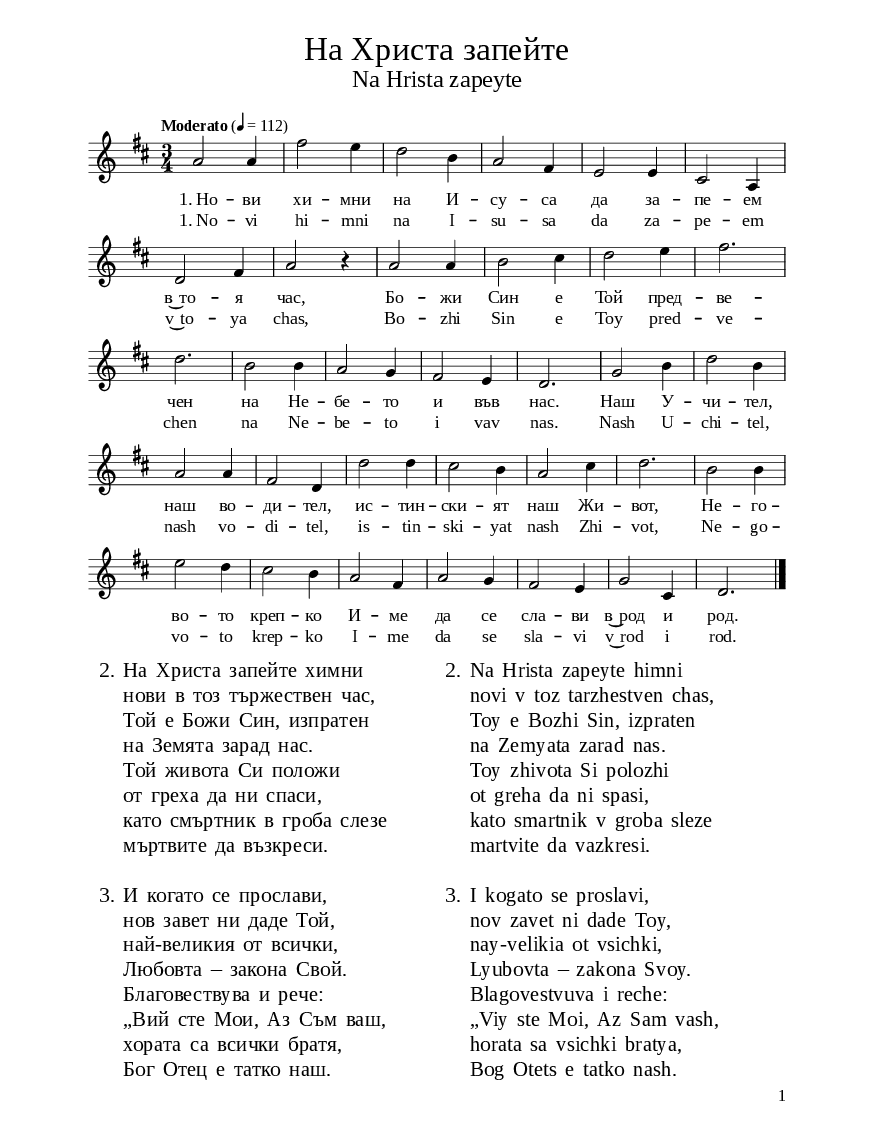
\version "2.24.0"

% include paper part and global functions
\include "include/globals.ily"

\bookpart {
  \include "include/bookpart-paper.ily"
  \score {
    \include "include/score-layout.ily"

    \new Voice \absolute  {
      \clef treble
      \key d \major
      \time 3/4
      \tempoFunc "Moderato" 4 "112"
      \autoBeamOff


      a'2 a'4| fis''2 e''4| d''2 b'4 | a'2 fis'4 | e'2 e'4 | cis'2 a4 | \break

      d'2 fis'4 | a'2 r4| a'2 a'4| b'2 cis''4 | d''2 e''4| fis''2.| \break

      d''2. |  b'2 b'4| a'2 g'4 | fis'2 e'4 | d'2. | g'2 b'4 | d''2 b'4| \break

      a'2 a'4 | fis'2 d'4 | d''2 d''4 | cis''2 b'4 | a'2 cis''4 | d''2. | b'2 b'4 |  \break

      e''2 d''4 | cis''2 b'4 | a'2 fis'4 | a'2 g'4 | fis'2 e'4 | g'2 cis'4| d'2. | \bar "|." \break
    }

    \addlyrics {
      "1. Но" -- ви хи -- мни на И -- су -- са да за -- пе -- ем
      в~то -- я час, Бо -- жи Син е Той пред -- ве --
      чен на Не -- бе -- то и във нас.  Наш У -- чи -- тел,
      наш во -- ди -- тел, ис -- тин -- ски -- ят наш Жи -- вот, Не -- го --
      во -- то креп -- ко И -- ме да се сла -- ви в~род и род.
    }

    \addlyrics {
      "1. No" -- vi hi -- mni na I -- su -- sa da za -- pe -- em
      v~to -- ya chas, Bo -- zhi Sin e Toy pred -- ve --
      chen na Ne -- be -- to i vav nas.  Nash U -- chi -- tel,
      nash vo -- di -- tel, is -- tin -- ski -- yat nash Zhi -- vot, Ne -- go --
      vo -- to krep -- ko I -- me da se sla -- vi v~rod i rod.
    }

    \header {
      title = \titleFunc "На Христа запейте" "Na Hrista zapeyte"
    }

    \midi{}

  } % score

  \markup \empty-one

  \markup \fontsize #bgCoupletFontSize {
    \hspace #1
    \override #`(baseline-skip . ,bgCoupletBaselineSkip)
    \column {
      \line {   2.  На Христа запейте химни  }

      \line {   "   " нови в тоз тържествен час, }

      \line {   "   " Той е Божи Син, изпратен }

      \line {   "   " на Земята зарад нас. }

      \line {   "   " Той живота Си положи }

      \line {   "   " от греха да ни спаси, }

      \line {   "   " като смъртник в гроба слезе }

      \line {   "   " мъртвите да възкреси. }
      \line {   "   "}

      \line {   3.  И когато се прослави, }

      \line {   "   " нов завет ни даде Той, }

      \line {   "   " най-великия от всички, }

      \line {   "   " Любовта – закона Свой. }

      \line {   "   " Благовествува и рече: }

      \line {   "   " „Вий сте Мои, Aз Съм ваш, }

      \line {   "   " хората са всички братя, }

      \line {   "   " Бог Отец е татко наш. }

    }

    \hspace #5
    \override #`(baseline-skip . ,bgCoupletBaselineSkip)
    \column {
      \line {   2.  Na Hrista zapeyte himni  }

      \line {   "   " novi v toz tarzhestven chas, }

      \line {   "   " Toy e Bozhi Sin, izpraten }

      \line {   "   " na Zemyata zarad nas. }

      \line {   "   " Toy zhivota Si polozhi }

      \line {   "   " ot greha da ni spasi, }

      \line {   "   " kato smartnik v groba sleze }

      \line {   "   " martvite da vazkresi. }
      \line {   "   "}

      \line {   3.  I kogato se proslavi, }

      \line {   "   " nov zavet ni dade Toy, }

      \line {   "   " nay-velikia ot vsichki, }

      \line {   "   " Lyubovta – zakona Svoy. }

      \line {   "   " Blagovestvuva i reche: }

      \line {   "   " „Viy ste Moi, Az Sam vash, }

      \line {   "   " horata sa vsichki bratya, }

      \line {   "   " Bog Otets e tatko nash. }


    } %column
  } % markup

  \pageBreak

  \markup \fontsize #bgCoupletFontSize {
    \hspace #1
    \override #`(baseline-skip . ,bgCoupletBaselineSkip)
    \column {


      \line {  4.  Един друг се залюбете, }

      \line {   "   " тъй се служи на Отца; }

      \line {   "   " и Отец ви всички люби, }

      \line {   "   " като Негови деца. }

      \line {   "   " Аз съм жив хляб от Небето, }

      \line {   "   " аз съм истинска лоза, }

      \line {   "   " Словото Ми опазете, }

      \line {   "   " заживейте в Любовта! }
      \line {   "   "}

      \line {   5.  Само в нея е живота, }

      \line {   "   " нейна е радостта, }

      \line {   "   " тя създава всяко благо, }

      \line {   "   " тя едничка, Любовта.“ }

      \line {   "   " Тъй ни учеше тогава,  }

      \line {   "   " тъй ни шепне и сега, }

      \line {   "   " и възкръсват ми в душата }

      \line {   "   " тези Негови Слова. }
    }


    \hspace #5
    \override #`(baseline-skip . ,bgCoupletBaselineSkip)
    \column {

      \line {  4.  Edin drug se zalyubete, }

      \line {   "   " tay se sluzhi na Ottsa; }

      \line {   "   " i Otets vi vsichki lyubi, }

      \line {   "   " kato Negovi detsa. }

      \line {   "   " Az sam zhiv hlyab ot Nebeto, }

      \line {   "   " az sam istinska loza, }

      \line {   "   " Slovoto Mi opazete, }

      \line {   "   " zazhiveyte v Lyubovta! }
      \line {   "   "}

      \line {   5.  Samo v neya e zhivota, }

      \line {   "   " neyna e radostta, }

      \line {   "   " tya sazdava vsyako blago, }

      \line {   "   " tya ednichka, Lyubovta. “}

      \line {   "   " Tay ni ucheshe togava,  }

      \line {   "   " tay ni shepne i sega, }

      \line {   "   " i vazkrasvat mi v dushata }

      \line {   "   " tezi Negovi Slova. }
    } %column
  } % markup

  \markup \empty-two

  % include foreign translation(s) of the song
  \version "2.20.0"

\markup \fill-line { \fontsize #6 "Mögen wir Jesus besingen" }
\markup \null
\markup \null
\markup \fontsize #+2.5 {
    \hspace #12
    \override #'(baseline-skip . 2)
    \column {
     \line { " " }
     
\line { 1. Mögen wir Jesus mit neuen Hymnen}

\line { "   "in dieser Stunde besingen;}

\line { "   "Er ist der ewige Sohn Gottes }

\line { "   "im Himmel und in uns.}

\line { "   "Unser Meister, unser Führer, }

\line { "   "unser wahres Leben,}

\line { "   "sein starker Name sei gepriesen}

\line { "   "von Geschlecht zu Geschlecht.}

  \line { " " }

\line { 2. Singt zu Christus neue Hymnen}

\line { "   "in dieser festlichen Stunde,}

\line { "   "Er ist der Sohn Gottes, }

\line { "   "der auf die Erde um unsertwillen gesendet wurde.}

\line { "   "Er gab sein Leben, um uns von der Sünde zu retten, }

\line { "   "wie ein Sterbender stieg er in das Grab hinab,}

\line { "   "um die Toten auferstehen zu lassen. }

  \line { " " }

\line { 3. Und nachdem er gepriesen worden war,}

\line { "   "gab er uns ein neues Testament,}

\line { "   "das größte von allen:}

\line { "   "die Liebe – sein Gesetz. }

\line { "   "Er verkündete die frohe Botschaft und sagte:}

\line { "   "Ihr seid mein, ich bin euer,}

\line { "   "alle Menschen sind Brüder,}

\line { "   "Gottvater ist unser Vater.}


  \line { " " }
\line { 4. Liebet einander, }

\line { "   "so dienen wir unserem Vater,}

\line { "   "und der Vater liebt euch alle}
 
\line { "   "wie Seine eigenen Kinder.}

\line { "   "Ich bin das lebendige Brot vom Himmel, }

\line { "   "ich bin der wahre Weinstock;}

\line { "   "bewahrt Mein Wort und}

\line { "   "lebt in Liebe!}
  \line { " " }
\line { 5. Nur in ihr ist das Leben;}

\line { "   "in ihr ist auch die Freude,}

\line { "   "sie erschafft alles Gute  –}

\line { "   "einzig sie  – die Liebe.}

\line { "   "So lehrte Er uns damals,}

\line { "   "so flüstert er uns jetzt auch zu, }

\line { "   "und in meiner Seele }

\line { "   "erwachen seine Worte zum Leben. }
          
     
           }
       
    }    


} % bookpart
